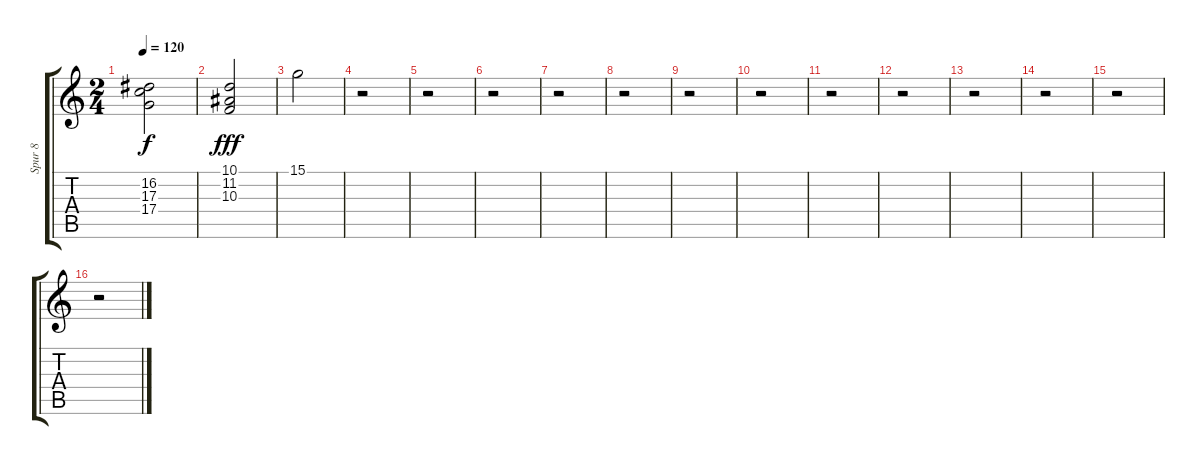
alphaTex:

\track ("Spur 8" "Spur 8") {instrument drawbarorgan}
\staff {score tabs}
\tuning (E4 B3 G3 D3 A2 E2) {hide}
\ts (2 4)
\tempo 120
\clef g2
\ks c
(16.2{t} 17.3{t} 17.4{t}).2{dy f} |
(10.1 11.2 10.3).2{dy fff} |
15.1.2 |
r.2 |
r.2 |
r.2 |
r.2 |
r.2 |
r.2 |
r.2 |
r.2 |
r.2 |
r.2 |
r.2 |
r.2 |
r.2
